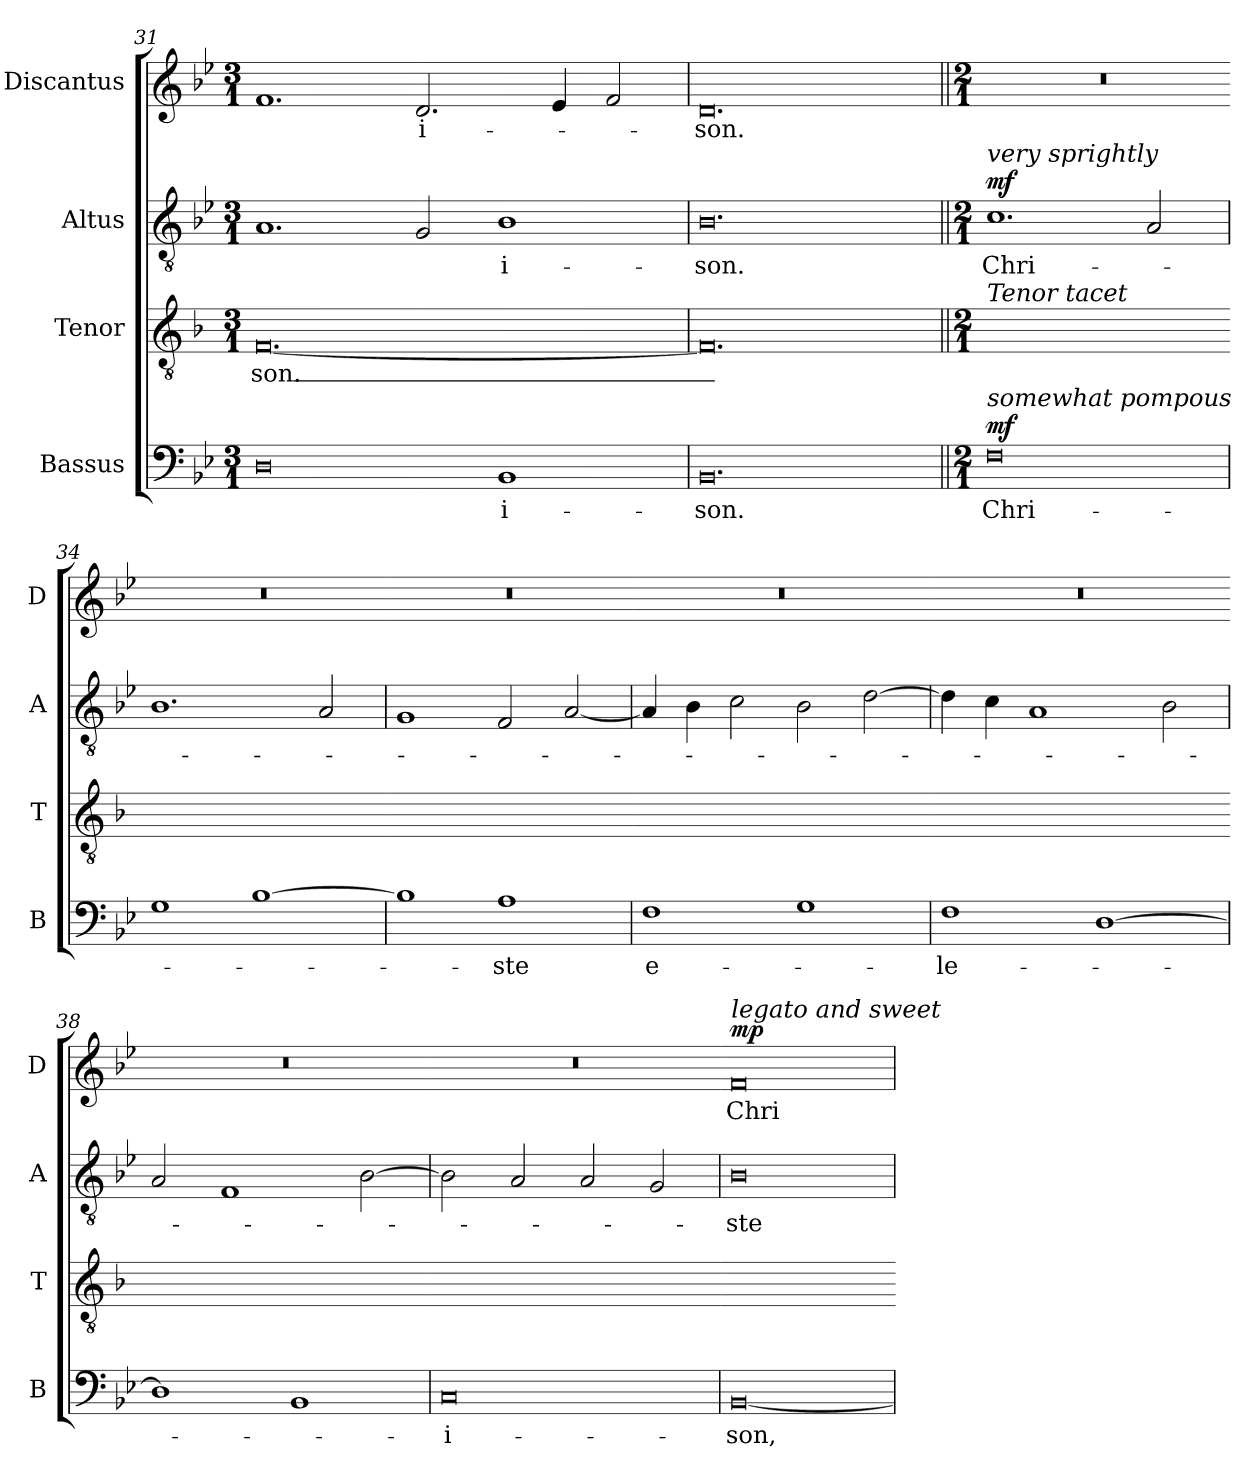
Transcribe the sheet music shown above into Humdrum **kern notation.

**kern	**text	**dynam	**kern	**text	**kern	**text	**dynam	**kern	**text	**dynam
*part4	*part4	*part4	*part3	*part3	*part2	*part2	*part2	*part1	*part1	*part1
*staff4	*staff4	*staff4	*staff3	*staff3	*staff2	*staff2	*staff2	*staff1	*staff1	*staff1
*I"Bassus	*	*	*I"Tenor	*	*I"Altus	*	*	*I"Discantus	*	*
*I'B	*	*	*I'T	*	*I'A	*	*	*I'D	*	*
*clefF4	*	*	*clefGv2	*	*clefGv2	*	*	*clefG2	*	*
*k[b-e-]	*	*	*k[b-]	*	*k[b-e-]	*	*	*k[b-e-]	*	*
*M3/1	*	*	*M3/1	*	*M3/1	*	*	*M3/1	*	*
=31	=31	=31	=31	=31	=31	=31	=31	=31	=31	=31
0D	.	.	[0.F	-son._	1.A	.	.	1.f	.	.
.	.	.	.	.	2G/	.	.	2.d/	-i-	.
1BB-	-i-	.	.	.	1B-	-i-	.	.	.	.
.	.	.	.	.	.	.	.	4e-/	.	.
.	.	.	.	.	.	.	.	2f/	.	.
=32	=32	=32	=32	=32	=32	=32	=32	=32	=32	=32
0.BB-	-son.	.	0.F]	_	0.B-	-son.	.	0.d	-son.	.
!!LO:LB:g=z
=33||	=33||	=33||	=33||	=33||	=33||	=33||	=33||	=33||	=33||	=33||
*M2/1	*	*	*M2/1	*	*M2/1	*	*	*M2/1	*	*
*	*	*	*	*	*	*	*	*MM320	*	*
!	!	!	!	!	!LO:TX:a:i:t=very sprightly	!	!	!	!	!
!	!	!	!LO:TX:a:i:t=Tenor tacet	!	!	!	!	!	!	!
!LO:TX:a:i:t=somewhat pompous	!	!	!	!	!	!	!	!	!	!
!	!	!LO:DY:a	!	!	!	!	!LO:DY:a	!	!	!
0F	Chri-	mf	0ryy	.	1.c	Chri-	mf	0r	.	.
.	.	.	.	.	2A/	.	.	.	.	.
=34	=34	=34	=34-	=34	=34	=34	=34	=34	=34	=34
1G	.	.	0ryy	.	1.B-	.	.	0r	.	.
[1B-	.	.	.	.	.	.	.	.	.	.
.	.	.	.	.	2A/	.	.	.	.	.
=35	=35	=35	=35-	=35	=35	=35	=35	=35	=35	=35
1B-]	.	.	0ryy	.	1G	.	.	0r	.	.
1A	-ste	.	.	.	2F/	.	.	.	.	.
.	.	.	.	.	[2A/	.	.	.	.	.
=36	=36	=36	=36-	=36	=36	=36	=36	=36	=36	=36
1F	e-	.	0ryy	.	4A/]	.	.	0r	.	.
.	.	.	.	.	4B-\	.	.	.	.	.
.	.	.	.	.	2c\	.	.	.	.	.
1G	.	.	.	.	2B-\	.	.	.	.	.
.	.	.	.	.	[2d\	.	.	.	.	.
=37	=37	=37	=37-	=37	=37	=37	=37	=37	=37	=37
1F	-le-	.	0ryy	.	4d\]	.	.	0r	.	.
.	.	.	.	.	4c\	.	.	.	.	.
.	.	.	.	.	1A	.	.	.	.	.
[1D	.	.	.	.	.	.	.	.	.	.
.	.	.	.	.	2B-\	.	.	.	.	.
=38	=38	=38	=38-	=38	=38	=38	=38	=38	=38	=38
1D]	.	.	0ryy	.	2A/	.	.	0r	.	.
.	.	.	.	.	1F	.	.	.	.	.
1BB-	.	.	.	.	.	.	.	.	.	.
.	.	.	.	.	[2B-\	.	.	.	.	.
=39	=39	=39	=39-	=39	=39	=39	=39	=39	=39	=39
0C	-i-	.	0ryy	.	2B-\]	.	.	0r	.	.
.	.	.	.	.	2A/	.	.	.	.	.
.	.	.	.	.	2A/	.	.	.	.	.
.	.	.	.	.	2G/	.	.	.	.	.
=40	=40	=40	=40-	=40	=40	=40	=40	=40	=40	=40
!	!	!	!	!	!	!	!	!LO:TX:a:i:t=legato and sweet	!	!
!	!	!	!	!	!	!	!	!	!	!LO:DY:a
[0BB-	-son,_	.	0ryy	.	0B-	-ste	.	0f	Chri-	mp
=	=	=	=-	=	=	=	=	=	=	=
*-	*-	*-	*-	*-	*-	*-	*-	*-	*-	*-
